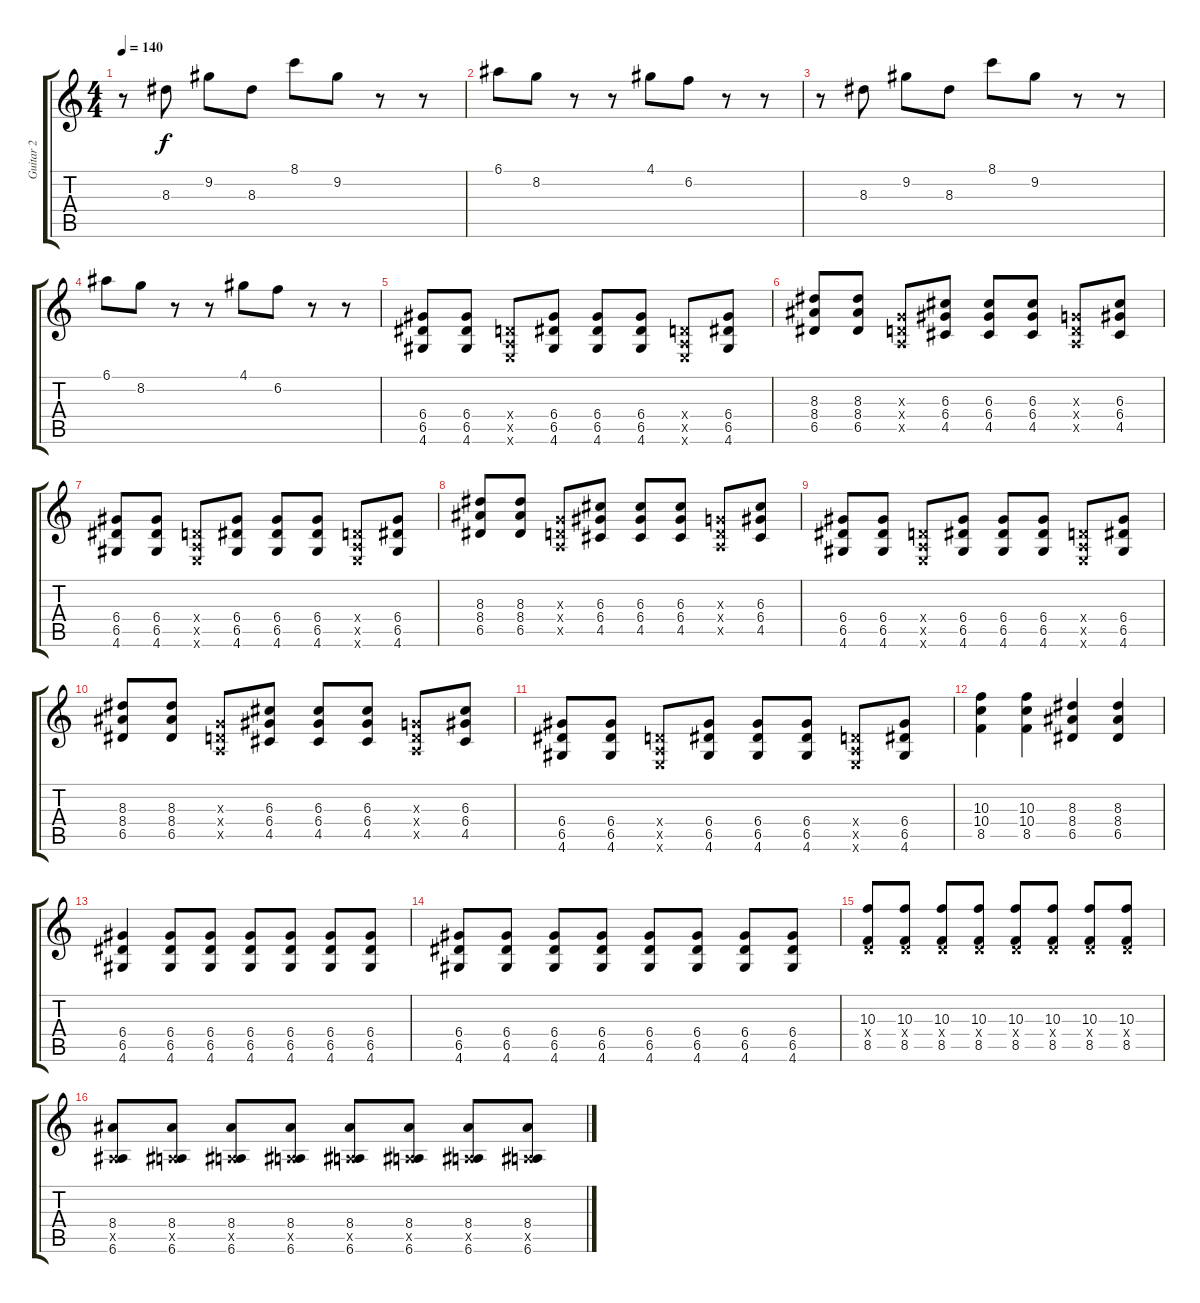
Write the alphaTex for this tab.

\track ("Guitar 2" "Guitar 2") {instrument acousticguitarnylon}
\staff {score tabs}
\tuning (E4 B3 G3 D3 A2 E2) {hide}
\ts (4 4)
\tempo 140
\clef g2
\ks c
r.8{dy f} 8.3.8 9.2.8 8.3.8 8.1.8 9.2.8 r.8 r.8 |
6.1.8 8.2.8 r.8 r.8 4.1.8 6.2.8 r.8 r.8 |
r.8 8.3.8 9.2.8 8.3.8 8.1.8 9.2.8 r.8 r.8 |
6.1.8 8.2.8 r.8 r.8 4.1.8 6.2.8 r.8 r.8 |
(6.4 6.5 4.6).8 (6.4 6.5 4.6).8 (0.4{x} 0.5{x} 0.6{x}).8 (6.4 6.5 4.6).8 (6.4 6.5 4.6).8 (6.4 6.5 4.6).8 (0.4{x} 0.5{x} 0.6{x}).8 (6.4 6.5 4.6).8 |
(8.3 8.4 6.5).8 (8.3 8.4 6.5).8 (0.3{x} 0.4{x} 0.5{x}).8 (6.3 6.4 4.5).8 (6.3 6.4 4.5).8 (6.3 6.4 4.5).8 (0.3{x} 0.4{x} 0.5{x}).8 (6.3 6.4 4.5).8 |
(6.4 6.5 4.6).8 (6.4 6.5 4.6).8 (0.4{x} 0.5{x} 0.6{x}).8 (6.4 6.5 4.6).8 (6.4 6.5 4.6).8 (6.4 6.5 4.6).8 (0.4{x} 0.5{x} 0.6{x}).8 (6.4 6.5 4.6).8 |
(8.3 8.4 6.5).8 (8.3 8.4 6.5).8 (0.3{x} 0.4{x} 0.5{x}).8 (6.3 6.4 4.5).8 (6.3 6.4 4.5).8 (6.3 6.4 4.5).8 (0.3{x} 0.4{x} 0.5{x}).8 (6.3 6.4 4.5).8 |
(6.4 6.5 4.6).8 (6.4 6.5 4.6).8 (0.4{x} 0.5{x} 0.6{x}).8 (6.4 6.5 4.6).8 (6.4 6.5 4.6).8 (6.4 6.5 4.6).8 (0.4{x} 0.5{x} 0.6{x}).8 (6.4 6.5 4.6).8 |
(8.3 8.4 6.5).8 (8.3 8.4 6.5).8 (0.3{x} 0.4{x} 0.5{x}).8 (6.3 6.4 4.5).8 (6.3 6.4 4.5).8 (6.3 6.4 4.5).8 (0.3{x} 0.4{x} 0.5{x}).8 (6.3 6.4 4.5).8 |
(6.4 6.5 4.6).8 (6.4 6.5 4.6).8 (0.4{x} 0.5{x} 0.6{x}).8 (6.4 6.5 4.6).8 (6.4 6.5 4.6).8 (6.4 6.5 4.6).8 (0.4{x} 0.5{x} 0.6{x}).8 (6.4 6.5 4.6).8 |
(10.3 10.4 8.5).4 (10.3 10.4 8.5).4 (8.3 8.4 6.5).4 (8.3 8.4 6.5).4 |
(6.4 6.5 4.6).4{instrument overdrivenguitar} (6.4 6.5 4.6).8 (6.4 6.5 4.6).8 (6.4 6.5 4.6).8 (6.4 6.5 4.6).8 (6.4 6.5 4.6).8 (6.4 6.5 4.6).8 |
(6.4 6.5 4.6).8 (6.4 6.5 4.6).8 (6.4 6.5 4.6).8 (6.4 6.5 4.6).8 (6.4 6.5 4.6).8 (6.4 6.5 4.6).8 (6.4 6.5 4.6).8 (6.4 6.5 4.6).8 |
(10.3 0.4{x} 8.5).8 (10.3 0.4{x} 8.5).8 (10.3 0.4{x} 8.5).8 (10.3 0.4{x} 8.5).8 (10.3 0.4{x} 8.5).8 (10.3 0.4{x} 8.5).8 (10.3 0.4{x} 8.5).8 (10.3 0.4{x} 8.5).8 |
(8.4 0.5{x} 6.6).8 (8.4 0.5{x} 6.6).8 (8.4 0.5{x} 6.6).8 (8.4 0.5{x} 6.6).8 (8.4 0.5{x} 6.6).8 (8.4 0.5{x} 6.6).8 (8.4 0.5{x} 6.6).8 (8.4 0.5{x} 6.6).8
